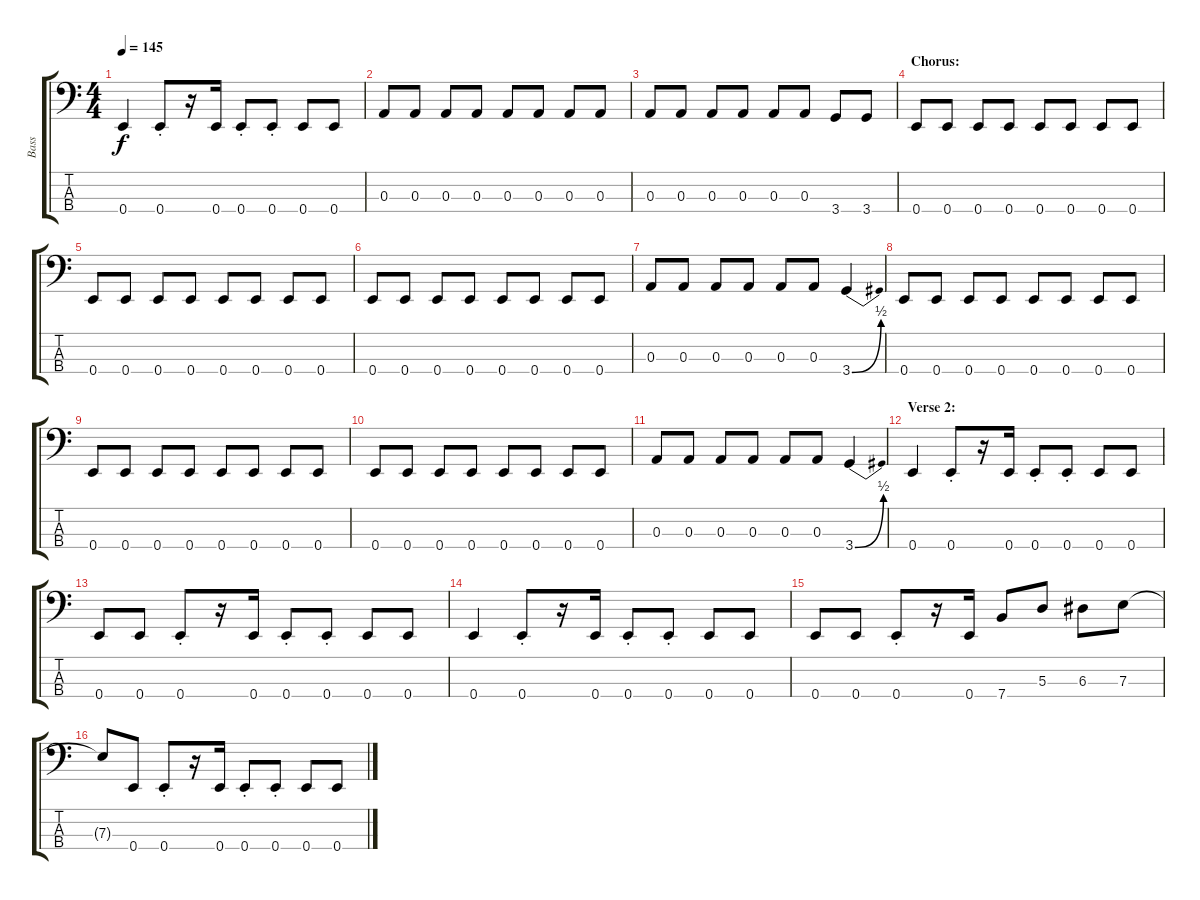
\track ("Bass" "Bass") {instrument electricbasspick}
\staff {score tabs}
\tuning (G2 D2 A1 E1) {hide}
\ts (4 4)
\tempo 145
\clef f4
\ks c
0.4.4{dy f} 0.4{st}.8 r.16 0.4.16 0.4{st}.8 0.4{st}.8 0.4.8 0.4.8 |
0.3.8 0.3.8 0.3.8 0.3.8 0.3.8 0.3.8 0.3.8 0.3.8 |
0.3.8 0.3.8 0.3.8 0.3.8 0.3.8 0.3.8 3.4.8 3.4.8 |
\section ("" "Chorus:")
0.4.8 0.4.8 0.4.8 0.4.8 0.4.8 0.4.8 0.4.8 0.4.8 |
0.4.8 0.4.8 0.4.8 0.4.8 0.4.8 0.4.8 0.4.8 0.4.8 |
0.4.8 0.4.8 0.4.8 0.4.8 0.4.8 0.4.8 0.4.8 0.4.8 |
0.3.8 0.3.8 0.3.8 0.3.8 0.3.8 0.3.8 3.4{be (bend 0 0 60 2)}.4 |
0.4.8 0.4.8 0.4.8 0.4.8 0.4.8 0.4.8 0.4.8 0.4.8 |
0.4.8 0.4.8 0.4.8 0.4.8 0.4.8 0.4.8 0.4.8 0.4.8 |
0.4.8 0.4.8 0.4.8 0.4.8 0.4.8 0.4.8 0.4.8 0.4.8 |
0.3.8 0.3.8 0.3.8 0.3.8 0.3.8 0.3.8 3.4{be (bend 0 0 60 2)}.4 |
\section ("" "Verse 2:")
0.4.4 0.4{st}.8 r.16 0.4.16 0.4{st}.8 0.4{st}.8 0.4.8 0.4.8 |
0.4.8 0.4.8 0.4{st}.8 r.16 0.4.16 0.4{st}.8 0.4{st}.8 0.4.8 0.4.8 |
0.4.4 0.4{st}.8 r.16 0.4.16 0.4{st}.8 0.4{st}.8 0.4.8 0.4.8 |
0.4.8 0.4.8 0.4{st}.8 r.16 0.4.16 7.4.8 5.3.8 6.3.8 7.3.8 |
7.3{t}.8 0.4.8 0.4{st}.8 r.16 0.4.16 0.4{st}.8 0.4{st}.8 0.4.8 0.4.8
